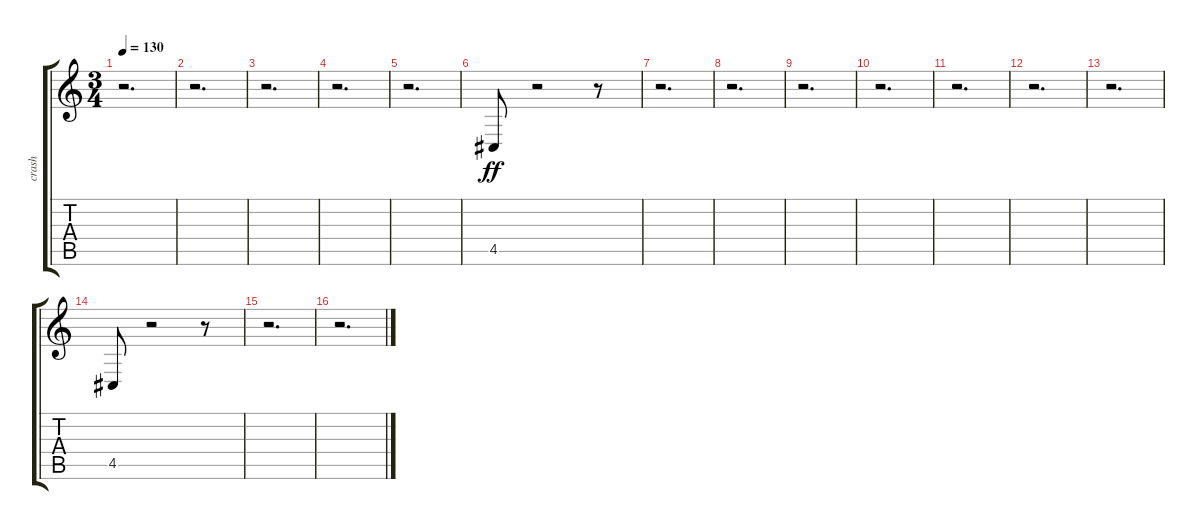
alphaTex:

\track ("crash" "crash") {instrument drawbarorgan}
\staff {score tabs}
\tuning (E4 B3 G3 D3 A2 E2) {hide}
\ts (3 4)
\tempo 130
\clef g2
\ks c
r.2{d dy ff} |
r.2{d} |
r.2{d} |
r.2{d} |
r.2{d} |
4.5.8 r.2 r.8 |
r.2{d} |
r.2{d} |
r.2{d} |
r.2{d} |
r.2{d} |
r.2{d} |
r.2{d} |
4.5.8 r.2 r.8 |
r.2{d} |
r.2{d}
